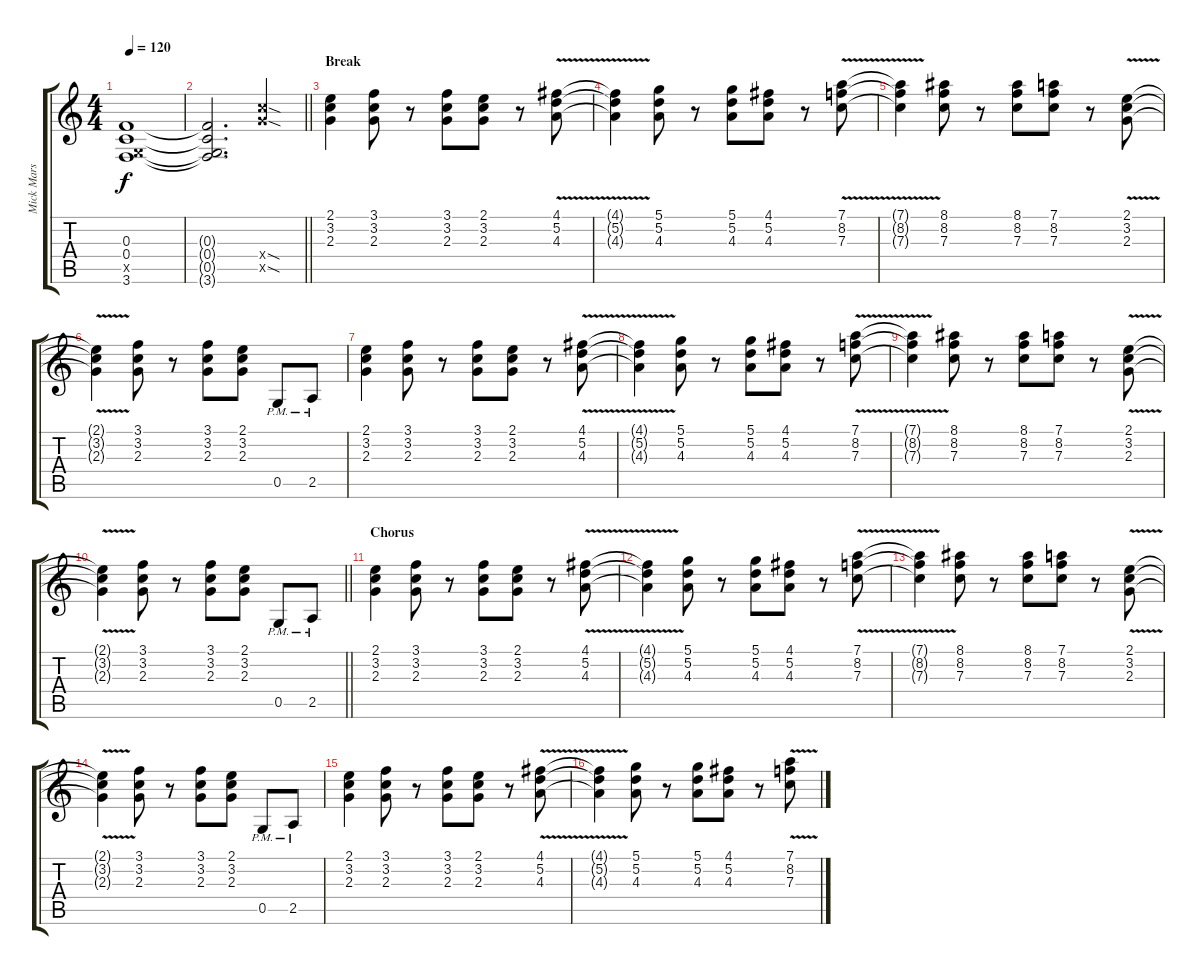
\track ("Mick Mars - Rhytm - Guitar II" "Mick Mars ") {instrument overdrivenguitar}
\staff {score tabs}
\tuning (D4 A3 F3 C3 G2 D2) {hide}
\ts (4 4)
\tempo 120
\clef g2
\ks c
(0.3 0.4 0.5{x} 3.6).1{dy f} |
\barLineRight lightlight
(0.3{t} 0.4{t} 0.5{t} 3.6{t}).2{d} (12.4{sod x} 12.5{sod x}).4 |
\section ("" "Break")
(2.1 3.2 2.3).4 (3.1 3.2 2.3).8 r.8 (3.1 3.2 2.3).8 (2.1 3.2 2.3).8 r.8 (4.1{v} 5.2{v} 4.3{v}).8 |
(4.1{t} 5.2{t} 4.3{t}).4 (5.1 5.2 4.3).8 r.8 (5.1 5.2 4.3).8 (4.1 5.2 4.3).8 r.8 (7.1{v} 8.2{v} 7.3{v}).8 |
(7.1{t} 8.2{t} 7.3{t}).4 (8.1 8.2 7.3).8 r.8 (8.1 8.2 7.3).8 (7.1 8.2 7.3).8 r.8 (2.1{v} 3.2{v} 2.3{v}).8 |
(2.1{t} 3.2{t} 2.3{t}).4 (3.1 3.2 2.3).8 r.8 (3.1 3.2 2.3).8 (2.1 3.2 2.3).8 0.5{pm}.8 2.5{pm}.8 |
(2.1 3.2 2.3).4 (3.1 3.2 2.3).8 r.8 (3.1 3.2 2.3).8 (2.1 3.2 2.3).8 r.8 (4.1{v} 5.2{v} 4.3{v}).8 |
(4.1{t} 5.2{t} 4.3{t}).4 (5.1 5.2 4.3).8 r.8 (5.1 5.2 4.3).8 (4.1 5.2 4.3).8 r.8 (7.1{v} 8.2{v} 7.3{v}).8 |
(7.1{t} 8.2{t} 7.3{t}).4 (8.1 8.2 7.3).8 r.8 (8.1 8.2 7.3).8 (7.1 8.2 7.3).8 r.8 (2.1{v} 3.2{v} 2.3{v}).8 |
\barLineRight lightlight
(2.1{t} 3.2{t} 2.3{t}).4 (3.1 3.2 2.3).8 r.8 (3.1 3.2 2.3).8 (2.1 3.2 2.3).8 0.5{pm}.8 2.5{pm}.8 |
\section ("" "Chorus")
(2.1 3.2 2.3).4 (3.1 3.2 2.3).8 r.8 (3.1 3.2 2.3).8 (2.1 3.2 2.3).8 r.8 (4.1{v} 5.2{v} 4.3{v}).8 |
(4.1{t} 5.2{t} 4.3{t}).4 (5.1 5.2 4.3).8 r.8 (5.1 5.2 4.3).8 (4.1 5.2 4.3).8 r.8 (7.1{v} 8.2{v} 7.3{v}).8 |
(7.1{t} 8.2{t} 7.3{t}).4 (8.1 8.2 7.3).8 r.8 (8.1 8.2 7.3).8 (7.1 8.2 7.3).8 r.8 (2.1{v} 3.2{v} 2.3{v}).8 |
(2.1{t} 3.2{t} 2.3{t}).4 (3.1 3.2 2.3).8 r.8 (3.1 3.2 2.3).8 (2.1 3.2 2.3).8 0.5{pm}.8 2.5{pm}.8 |
(2.1 3.2 2.3).4 (3.1 3.2 2.3).8 r.8 (3.1 3.2 2.3).8 (2.1 3.2 2.3).8 r.8 (4.1{v} 5.2{v} 4.3{v}).8 |
(4.1{t} 5.2{t} 4.3{t}).4 (5.1 5.2 4.3).8 r.8 (5.1 5.2 4.3).8 (4.1 5.2 4.3).8 r.8 (7.1{v} 8.2{v} 7.3{v}).8
